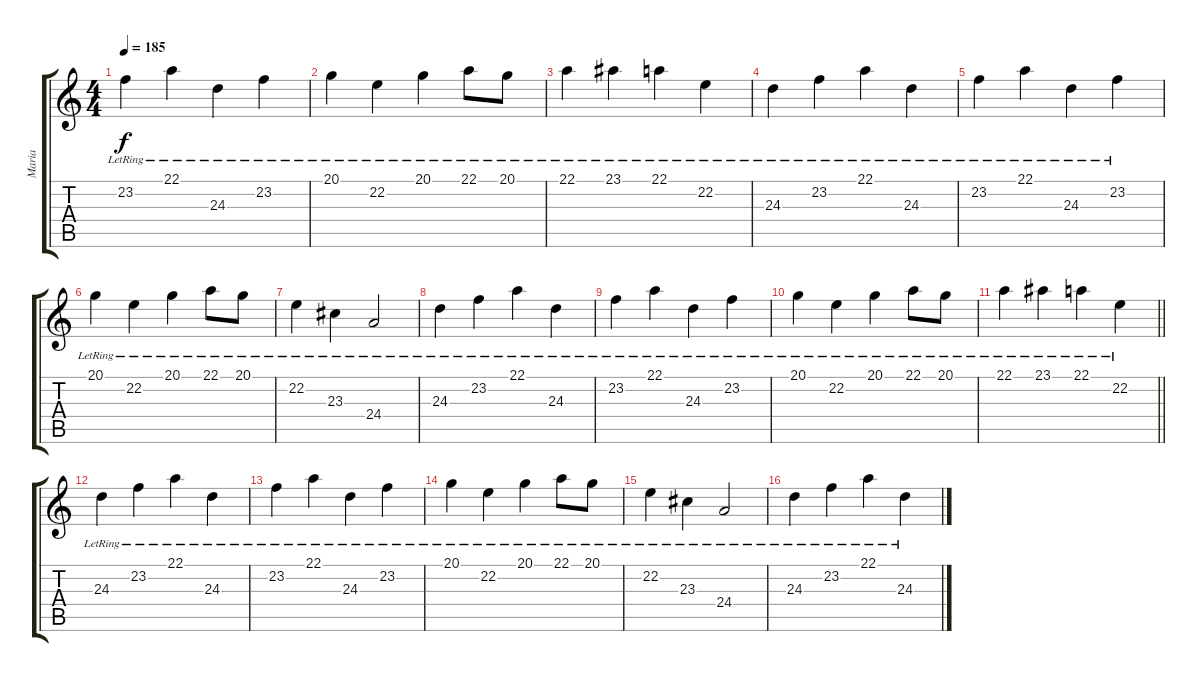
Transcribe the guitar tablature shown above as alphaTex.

\track ("Maria" "Maria") {instrument brightacousticpiano}
\staff {score tabs}
\tuning (B3 Gb3 D3 A2 E2 B1) {hide}
\ts (4 4)
\tempo 185
\clef g2
\ks c
23.2{lr}.4{dy f} 22.1{lr}.4 24.3{lr}.4 23.2{lr}.4 |
20.1{lr}.4 22.2{lr}.4 20.1{lr}.4 22.1{lr}.8 20.1{lr}.8 |
22.1{lr}.4 23.1{lr}.4 22.1{lr}.4 22.2{lr}.4 |
24.3{lr}.4 23.2{lr}.4 22.1{lr}.4 24.3{lr}.4 |
23.2{lr}.4 22.1{lr}.4 24.3{lr}.4 23.2{lr}.4 |
20.1{lr}.4 22.2{lr}.4 20.1{lr}.4 22.1{lr}.8 20.1{lr}.8 |
22.2{lr}.4 23.3{lr}.4 24.4{lr}.2 |
24.3{lr}.4 23.2{lr}.4 22.1{lr}.4 24.3{lr}.4 |
23.2{lr}.4 22.1{lr}.4 24.3{lr}.4 23.2{lr}.4 |
20.1{lr}.4 22.2{lr}.4 20.1{lr}.4 22.1{lr}.8 20.1{lr}.8 |
\barLineRight lightlight
22.1{lr}.4 23.1{lr}.4 22.1{lr}.4 22.2{lr}.4 |
24.3{lr}.4 23.2{lr}.4 22.1{lr}.4 24.3{lr}.4 |
23.2{lr}.4 22.1{lr}.4 24.3{lr}.4 23.2{lr}.4 |
20.1{lr}.4 22.2{lr}.4 20.1{lr}.4 22.1{lr}.8 20.1{lr}.8 |
22.2{lr}.4 23.3{lr}.4 24.4{lr}.2 |
24.3{lr}.4 23.2{lr}.4 22.1{lr}.4 24.3{lr}.4
